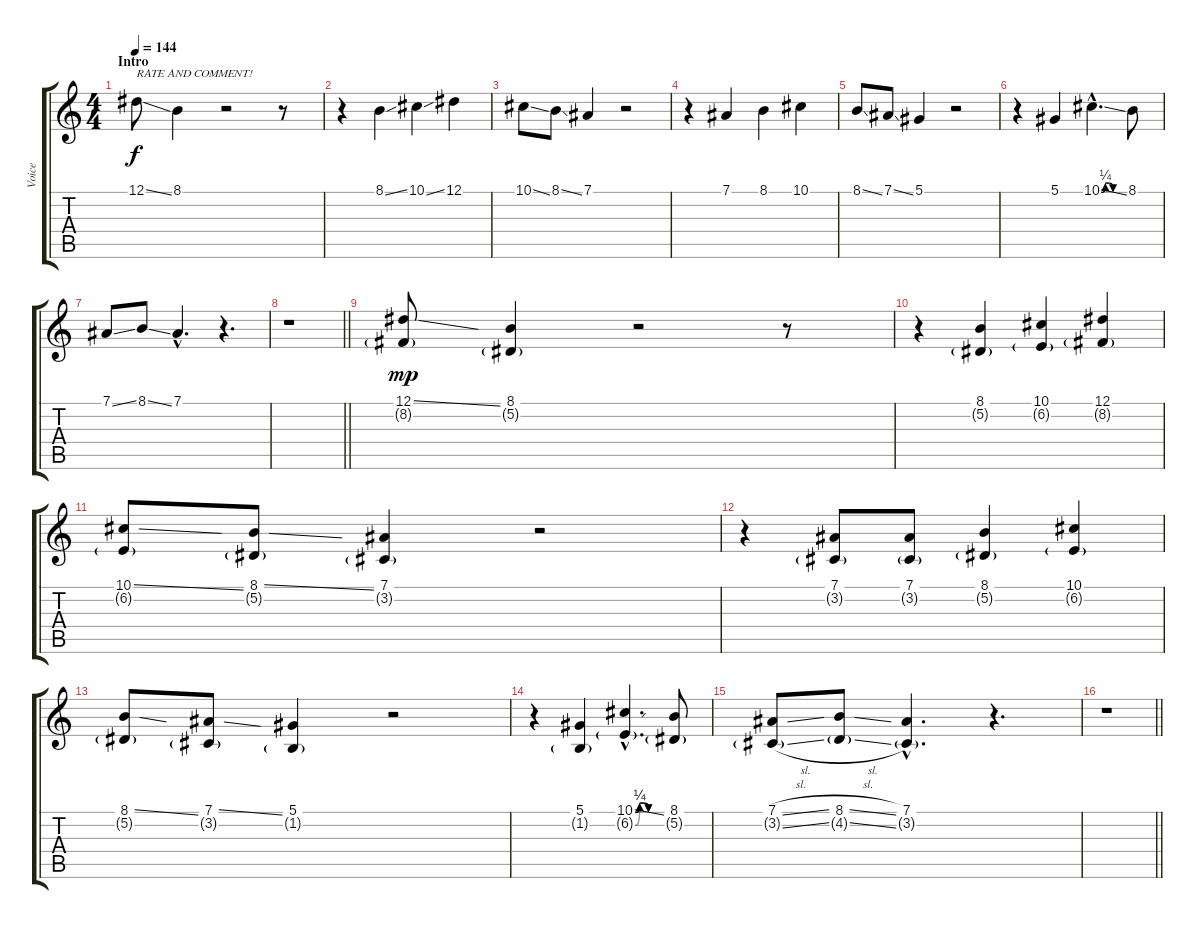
\track ("Voice" "Voice") {instrument bassoon}
\staff {score tabs}
\tuning (Eb4 Bb3 Gb3 Db3 Ab2 Db2) {hide}
\ts (4 4)
\section ("" "Intro")
\tempo 144
\clef g2
\ks c
12.1{ss}.8{txt "RATE AND COMMENT!" dy f instrument bassoon} 8.1.4 r.2 r.8 |
r.4 8.1{ss}.4 10.1{ss}.4 12.1.4 |
10.1{ss}.8 8.1{ss}.8 7.1.4 r.2 |
r.4 7.1.4 8.1.4 10.1.4 |
8.1{ss}.8 7.1{ss}.8 5.1.4 r.2 |
r.4 5.1.4 10.1{be (custom 0 0 10 1 20 1 30 0 60 0) ss hac}.4{d} 8.1.8 |
7.1{ss}.8 8.1{ss}.8 7.1{hac}.4{d} r.4{d} |
\barLineRight lightlight
r.1 |
\section ("" "")
(12.1{ss} 8.2{g}).8{dy mp} (8.1 5.2{g}).4 r.2 r.8 |
r.4 (8.1 5.2{g}).4 (10.1 6.2{g}).4 (12.1 8.2{g}).4 |
(10.1{ss} 6.2{g}).8 (8.1{ss} 5.2{g}).8 (7.1 3.2{g}).4 r.2 |
r.4 (7.1 3.2{g}).8 (7.1 3.2{g}).8 (8.1 5.2{g}).4 (10.1 6.2{g}).4 |
(8.1{ss} 5.2{g}).8 (7.1{ss} 3.2{g}).8 (5.1 1.2{g}).4 r.2 |
r.4 (5.1 1.2{g}).4 (10.1{be (custom 0 0 10 1 20 1 30 0 60 0) ss hac} 6.2{be (custom 0 0 10 1 20 1 30 0 60 0) g hac}).4{d} (8.1 5.2{g}).8 |
(7.1{sl} 3.2{sl g}).8 (8.1{sl} 4.2{sl g}).8 (7.1{hac} 3.2{g hac}).4{d} r.4{d} |
\barLineRight lightlight
r.1
